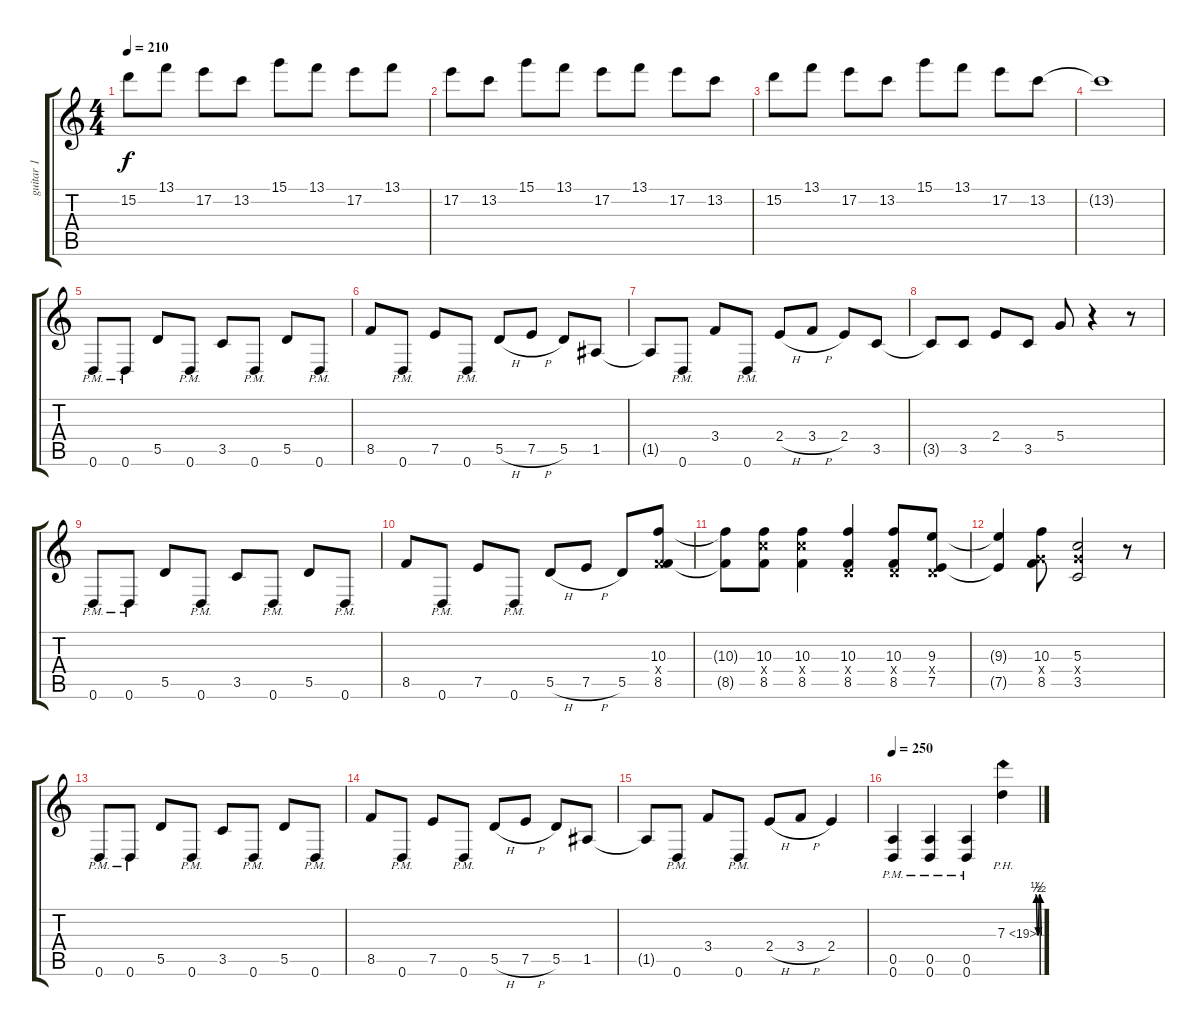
\track ("guitar 1" "guitar 1") {instrument distortionguitar}
\staff {score tabs}
\tuning (E4 B3 G3 D3 A2 D2) {hide}
\ts (4 4)
\tempo 210
\clef g2
\ks c
15.2.8{dy f} 13.1.8 17.2.8 13.2.8 15.1.8 13.1.8 17.2.8 13.1.8 |
17.2.8 13.2.8 15.1.8 13.1.8 17.2.8 13.1.8 17.2.8 13.2.8 |
15.2.8 13.1.8 17.2.8 13.2.8 15.1.8 13.1.8 17.2.8 13.2.8 |
13.2{t}.1 |
0.6{pm}.8 0.6{pm}.8 5.5.8 0.6{pm}.8 3.5.8 0.6{pm}.8 5.5.8 0.6{pm}.8 |
8.5.8 0.6{pm}.8 7.5.8 0.6{pm}.8 5.5{h}.8 7.5{h}.8 5.5.8 1.5.8 |
1.5{t}.8 0.6{pm}.8 3.4.8 0.6{pm}.8 2.4{h}.8 3.4{h}.8 2.4.8 3.5.8 |
3.5{t}.8 3.5.8 2.4.8 3.5.8 5.4.8 r.4 r.8 |
0.6{pm}.8{volume 16} 0.6{pm}.8 5.5.8 0.6{pm}.8 3.5.8 0.6{pm}.8 5.5.8 0.6{pm}.8 |
8.5.8 0.6{pm}.8 7.5.8 0.6{pm}.8 5.5{h}.8 7.5{h}.8 5.5.8 (10.3 3.4{x} 8.5).8{volume 14} |
(10.3{t} 8.5{t}).8 (10.3 10.4{x} 8.5).8 (10.3 10.4{x} 8.5).4 (10.3 0.4{x} 8.5).4 (10.3 0.4{x} 8.5).8 (9.3 0.4{x} 7.5).8 |
(9.3{t} 7.5{t}).4 (10.3 5.4{x} 8.5).8 (5.3 5.4{x} 3.5).2 r.8 |
0.6{pm}.8{volume 16} 0.6{pm}.8 5.5.8 0.6{pm}.8 3.5.8 0.6{pm}.8 5.5.8 0.6{pm}.8 |
8.5.8 0.6{pm}.8 7.5.8 0.6{pm}.8 5.5{h}.8 7.5{h}.8 5.5.8 1.5.8 |
1.5{t}.8 0.6{pm}.8 3.4.8 0.6{pm}.8 2.4{h}.8 3.4{h}.8 2.4.4 |
\tempo 250
(0.5{pm} 0.6).4 (0.5{pm} 0.6).4 (0.5{pm} 0.6).4 7.3{be (custom 0 0 10 2 20 2 30 0 40 0 50 2 60 2) ph 12}.4
